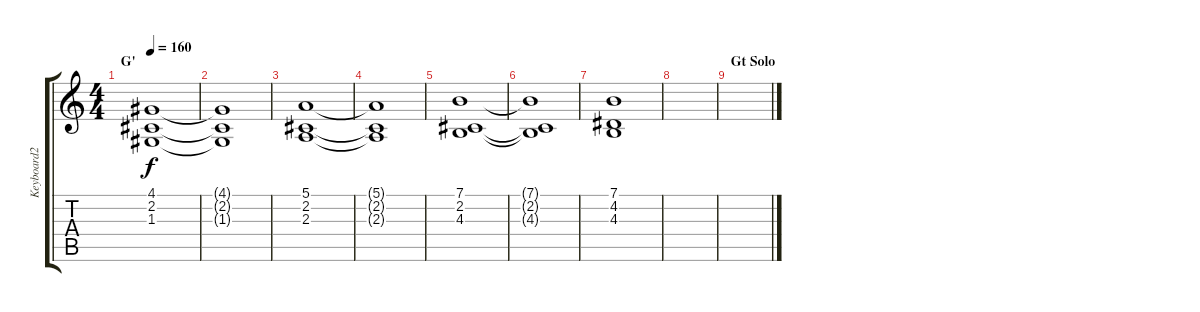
\track ("Keyboard2" "Keyboard2") {instrument stringensemble1}
\staff {score tabs}
\tuning (E4 B3 G3 D3 A2 E2) {hide}
\ts (4 4)
\section ("" "G'")
\tempo 160
\clef g2
\ks c
(4.1 2.2 1.3).1{dy f instrument choiraahs} |
(4.1{t} 2.2{t} 1.3{t}).1 |
(5.1 2.2 2.3).1 |
(5.1{t} 2.2{t} 2.3{t}).1 |
(7.1 2.2 4.3).1 |
(7.1{t} 2.2{t} 4.3{t}).1 |
(7.1 4.2 4.3).1 |
|
\section ("" "Gt Solo")
